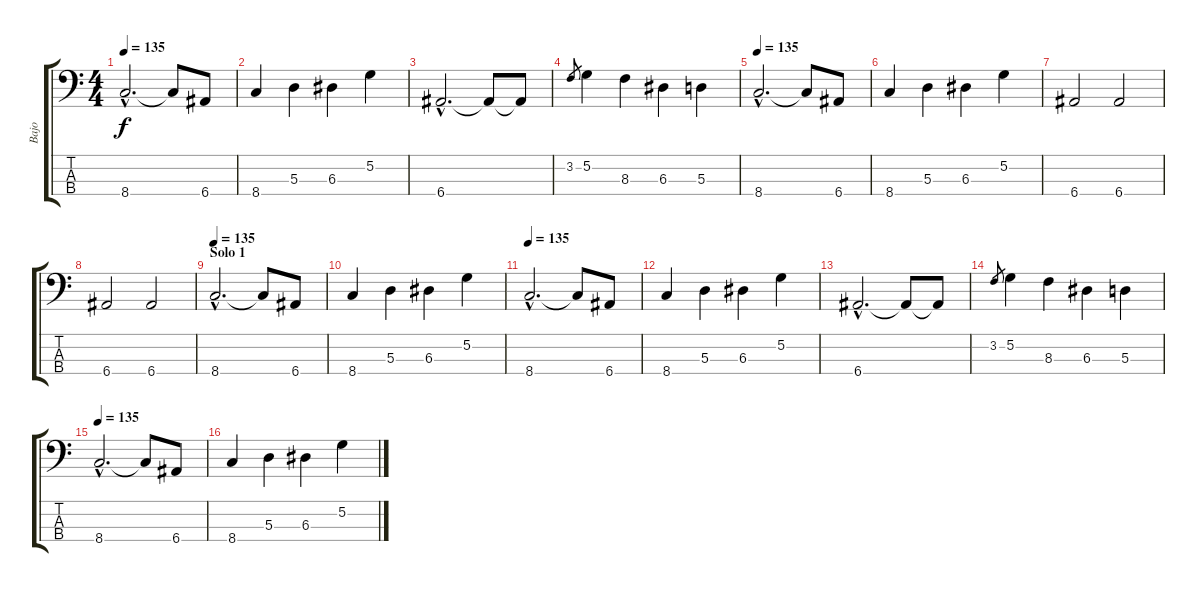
\track ("Bajo" "Bajo") {instrument electricbassfinger}
\staff {score tabs}
\tuning (G2 D2 A1 E1) {hide}
\ts (4 4)
\tempo 135
\clef f4
\ks c
8.4{hac}.2{d dy f} 8.4{t}.8 6.4.8 |
8.4.4 5.3.4 6.3.4 5.2.4 |
6.4{hac}.2{d} 6.4{t}.8 6.4{t}.8 |
3.2.8{gr} 5.2.4 8.3.4 6.3.4 5.3.4 |
\tempo 135
8.4{hac}.2{d} 8.4{t}.8 6.4.8 |
8.4.4 5.3.4 6.3.4 5.2.4 |
6.4.2 6.4.2 |
6.4.2 6.4.2 |
\section ("" "Solo 1")
\tempo 135
8.4{hac}.2{d} 8.4{t}.8 6.4.8 |
8.4.4 5.3.4 6.3.4 5.2.4 |
\tempo 135
8.4{hac}.2{d} 8.4{t}.8 6.4.8 |
8.4.4 5.3.4 6.3.4 5.2.4 |
6.4{hac}.2{d} 6.4{t}.8 6.4{t}.8 |
3.2.8{gr} 5.2.4 8.3.4 6.3.4 5.3.4 |
\tempo 135
8.4{hac}.2{d} 8.4{t}.8 6.4.8 |
8.4.4 5.3.4 6.3.4 5.2.4
